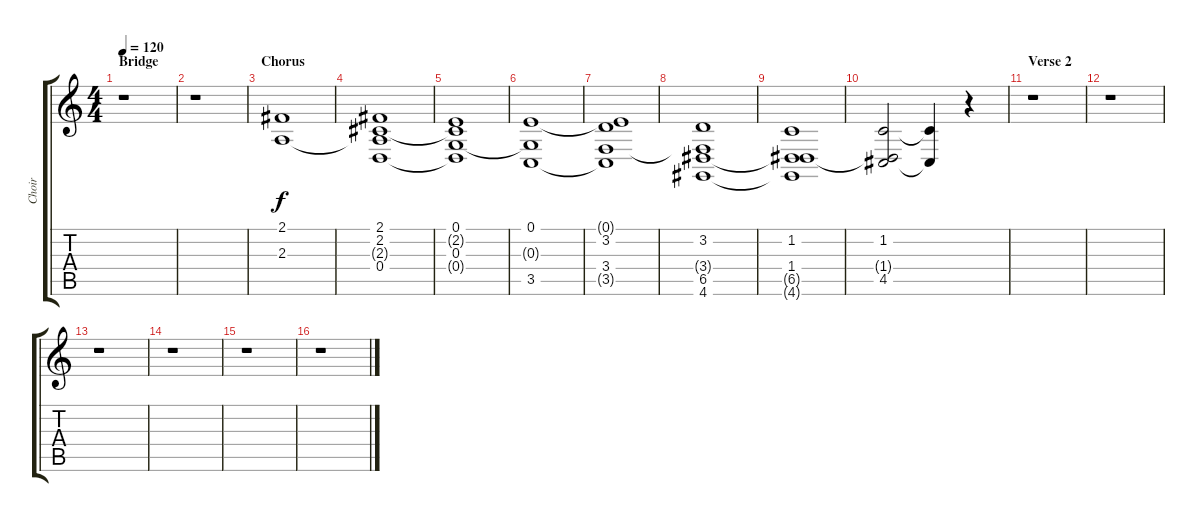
\track ("Choir" "Choir") {instrument choiraahs}
\staff {score tabs}
\tuning (E4 B3 G3 D3 A2 E2) {hide}
\ts (4 4)
\section ("" "Bridge")
\tempo 120
\clef g2
\ks c
r.1{dy f} |
r.1 |
\section ("" "Chorus")
(2.1 2.3).1 |
(2.1 2.2 2.3{t} 0.4).1 |
(0.1 2.2{t} 0.3 0.4{t}).1 |
(0.1 0.3{t} 3.5).1 |
(0.1{t} 3.2 3.4 3.5{t}).1 |
(3.2 3.4{t} 6.5 4.6).1 |
(1.2 1.4 6.5{t} 4.6{t}).1 |
(1.2 1.4{t} 4.5).2 (1.2{t} 4.5{t}).4 r.4 |
\section ("" "Verse 2")
r.1 |
r.1 |
r.1 |
r.1 |
r.1 |
r.1
